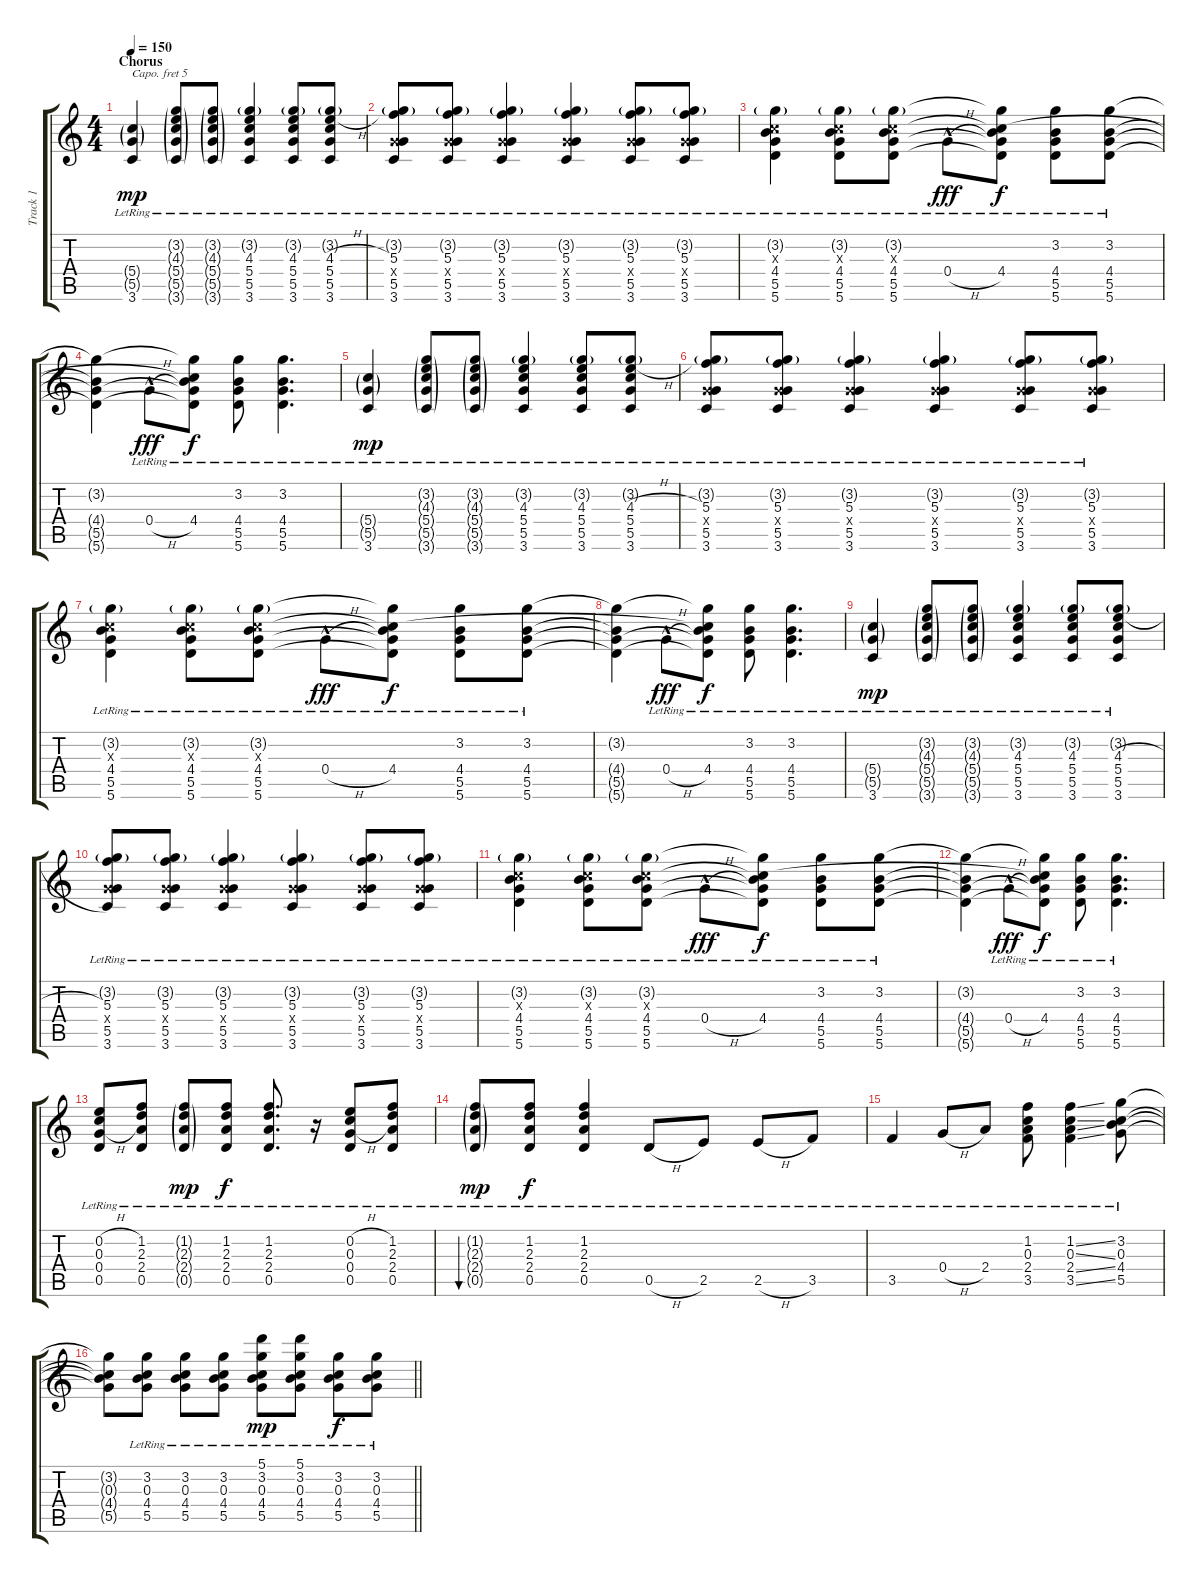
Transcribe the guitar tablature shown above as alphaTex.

\track ("Track 1" "Track 1") {instrument acousticguitarnylon}
\staff {score tabs}
\capo 5
\tuning (E4 B3 G3 D3 A2 E2) {hide}
\ts (4 4)
\section ("" "Chorus")
\tempo 150
\clef g2
\ks c
(5.4{g lr} 5.5{g lr} 3.6{lr}).4{dy mp} (3.2{g lr} 4.3{g lr} 5.4{g lr} 5.5{g lr} 3.6{g lr}).8 (3.2{g lr} 4.3{g lr} 5.4{g lr} 5.5{g lr} 3.6{g lr}).8 (3.2{g lr} 4.3{lr} 5.4{lr} 5.5{lr} 3.6{lr}).4 (3.2{g lr} 4.3{lr} 5.4{lr} 5.5{lr} 3.6{lr}).8 (3.2{g lr} 4.3{h lr} 5.4{lr} 5.5{lr} 3.6{lr}).8 |
(3.2{g lr} 5.3{lr} 0.4{x} 5.5{lr} 3.6{lr}).8 (3.2{g lr} 5.3{lr} 0.4{x} 5.5{lr} 3.6{lr}).8 (3.2{g lr} 5.3{lr} 0.4{x} 5.5{lr} 3.6{lr}).4 (3.2{g lr} 5.3{lr} 0.4{x} 5.5{lr} 3.6{lr}).4 (3.2{g lr} 5.3{lr} 0.4{x} 5.5{lr} 3.6{lr}).8 (3.2{g lr} 5.3{lr} 0.4{x} 5.5{lr} 3.6{lr}).8 |
(3.2{g lr} 0.3{x} 4.4{lr} 5.5{lr} 5.6{lr}).4 (3.2{g lr} 0.3{x} 4.4{lr} 5.5{lr} 5.6{lr}).8 (3.2{g lr} 0.3{x} 4.4{lr} 5.5{lr} 5.6{lr}).8 0.4{h hac lr}.8{dy fff} (3.2{t} 0.3{t} 4.4{lr} 5.5{t} 5.6{t}).8{dy f} (3.2{lr} 4.4{lr} 5.5{lr} 5.6{lr}).8 (3.2{lr} 4.4{lr} 5.5{lr} 5.6{lr}).8 |
(3.2{t} 4.4{t} 5.5{t} 5.6{t}).4 0.4{h hac lr}.8{dy fff} (3.2{t} 0.3{t} 4.4{lr} 5.5{t} 5.6{t}).8{dy f} (3.2{lr} 4.4{lr} 5.5{lr} 5.6{lr}).8 (3.2{lr} 4.4{lr} 5.5{lr} 5.6{lr}).4{d} |
(5.4{g lr} 5.5{g lr} 3.6{lr}).4{dy mp} (3.2{g lr} 4.3{g lr} 5.4{g lr} 5.5{g lr} 3.6{g lr}).8 (3.2{g lr} 4.3{g lr} 5.4{g lr} 5.5{g lr} 3.6{g lr}).8 (3.2{g lr} 4.3{lr} 5.4{lr} 5.5{lr} 3.6{lr}).4 (3.2{g lr} 4.3{lr} 5.4{lr} 5.5{lr} 3.6{lr}).8 (3.2{g lr} 4.3{h lr} 5.4{lr} 5.5{lr} 3.6{lr}).8 |
(3.2{g lr} 5.3{lr} 0.4{x} 5.5{lr} 3.6{lr}).8 (3.2{g lr} 5.3{lr} 0.4{x} 5.5{lr} 3.6{lr}).8 (3.2{g lr} 5.3{lr} 0.4{x} 5.5{lr} 3.6{lr}).4 (3.2{g lr} 5.3{lr} 0.4{x} 5.5{lr} 3.6{lr}).4 (3.2{g lr} 5.3{lr} 0.4{x} 5.5{lr} 3.6{lr}).8 (3.2{g lr} 5.3{lr} 0.4{x} 5.5{lr} 3.6{lr}).8 |
(3.2{g lr} 0.3{x} 4.4{lr} 5.5{lr} 5.6{lr}).4 (3.2{g lr} 0.3{x} 4.4{lr} 5.5{lr} 5.6{lr}).8 (3.2{g lr} 0.3{x} 4.4{lr} 5.5{lr} 5.6{lr}).8 0.4{h hac lr}.8{dy fff} (3.2{t} 0.3{t} 4.4{lr} 5.5{t} 5.6{t}).8{dy f} (3.2{lr} 4.4{lr} 5.5{lr} 5.6{lr}).8 (3.2{lr} 4.4{lr} 5.5{lr} 5.6{lr}).8 |
(3.2{t} 4.4{t} 5.5{t} 5.6{t}).4 0.4{h hac lr}.8{dy fff} (3.2{t} 0.3{t} 4.4{lr} 5.5{t} 5.6{t}).8{dy f} (3.2{lr} 4.4{lr} 5.5{lr} 5.6{lr}).8 (3.2{lr} 4.4{lr} 5.5{lr} 5.6{lr}).4{d} |
(5.4{g lr} 5.5{g lr} 3.6{lr}).4{dy mp} (3.2{g lr} 4.3{g lr} 5.4{g lr} 5.5{g lr} 3.6{g lr}).8 (3.2{g lr} 4.3{g lr} 5.4{g lr} 5.5{g lr} 3.6{g lr}).8 (3.2{g lr} 4.3{lr} 5.4{lr} 5.5{lr} 3.6{lr}).4 (3.2{g lr} 4.3{lr} 5.4{lr} 5.5{lr} 3.6{lr}).8 (3.2{g lr} 4.3{h lr} 5.4{lr} 5.5{lr} 3.6{lr}).8 |
(3.2{g lr} 5.3{lr} 0.4{x} 5.5{lr} 3.6{lr}).8 (3.2{g lr} 5.3{lr} 0.4{x} 5.5{lr} 3.6{lr}).8 (3.2{g lr} 5.3{lr} 0.4{x} 5.5{lr} 3.6{lr}).4 (3.2{g lr} 5.3{lr} 0.4{x} 5.5{lr} 3.6{lr}).4 (3.2{g lr} 5.3{lr} 0.4{x} 5.5{lr} 3.6{lr}).8 (3.2{g lr} 5.3{lr} 0.4{x} 5.5{lr} 3.6{lr}).8 |
(3.2{g lr} 0.3{x} 4.4{lr} 5.5{lr} 5.6{lr}).4 (3.2{g lr} 0.3{x} 4.4{lr} 5.5{lr} 5.6{lr}).8 (3.2{g lr} 0.3{x} 4.4{lr} 5.5{lr} 5.6{lr}).8 0.4{h hac lr}.8{dy fff} (3.2{t} 0.3{t} 4.4{lr} 5.5{t} 5.6{t}).8{dy f} (3.2{lr} 4.4{lr} 5.5{lr} 5.6{lr}).8 (3.2{lr} 4.4{lr} 5.5{lr} 5.6{lr}).8 |
(3.2{t} 4.4{t} 5.5{t} 5.6{t}).4 0.4{h hac lr}.8{dy fff} (3.2{t} 0.3{t} 4.4{lr} 5.5{t} 5.6{t}).8{dy f} (3.2{lr} 4.4{lr} 5.5{lr} 5.6{lr}).8 (3.2{lr} 4.4{lr} 5.5{lr} 5.6{lr}).4{d} |
(0.2{h lr} 0.3{h lr} 0.4{h lr} 0.5{lr}).8 (1.2{lr} 2.3{lr} 2.4{lr} 0.5{lr}).8 (1.2{g lr} 2.3{g lr} 2.4{g lr} 0.5{g lr}).8{dy mp} (1.2{lr} 2.3{lr} 2.4{lr} 0.5{lr}).8{dy f} (1.2{lr} 2.3{lr} 2.4{lr} 0.5{lr}).8{d} r.16 (0.2{h lr} 0.3{h lr} 0.4{h lr} 0.5{lr}).8 (1.2{lr} 2.3{lr} 2.4{lr} 0.5{lr}).8 |
(1.2{g lr} 2.3{g lr} 2.4{g lr} 0.5{g lr}).8{bu 60 dy mp} (1.2{lr} 2.3{lr} 2.4{lr} 0.5{lr}).8{dy f} (1.2{lr} 2.3{lr} 2.4{lr} 0.5{lr}).4 0.5{h lr}.8 2.5{lr}.8 2.5{h lr}.8 3.5{lr}.8 |
3.5{lr}.4 0.4{h lr}.8 2.4{lr}.8 (1.2{lr} 0.3{lr} 2.4{lr} 3.5{lr}).8 (1.2{ss lr} 0.3{ss lr} 2.4{ss lr} 3.5{ss lr}).4 (3.2{lr} 0.3{lr} 4.4{lr} 5.5{lr}).8 |
\barLineRight lightlight
(3.2{t} 0.3{t} 4.4{t} 5.5{t}).8 (3.2{lr} 0.3{lr} 4.4{lr} 5.5{lr}).8 (3.2{lr} 0.3{lr} 4.4{lr} 5.5{lr}).8 (3.2{lr} 0.3{lr} 4.4{lr} 5.5{lr}).8 (5.1 3.2{lr} 0.3{lr} 4.4{lr} 5.5{lr}).8{dy mp} (5.1 3.2{lr} 0.3{lr} 4.4{lr} 5.5{lr}).8 (3.2{lr} 0.3{lr} 4.4{lr} 5.5{lr}).8{dy f} (3.2{lr} 0.3{lr} 4.4{lr} 5.5{lr}).8
